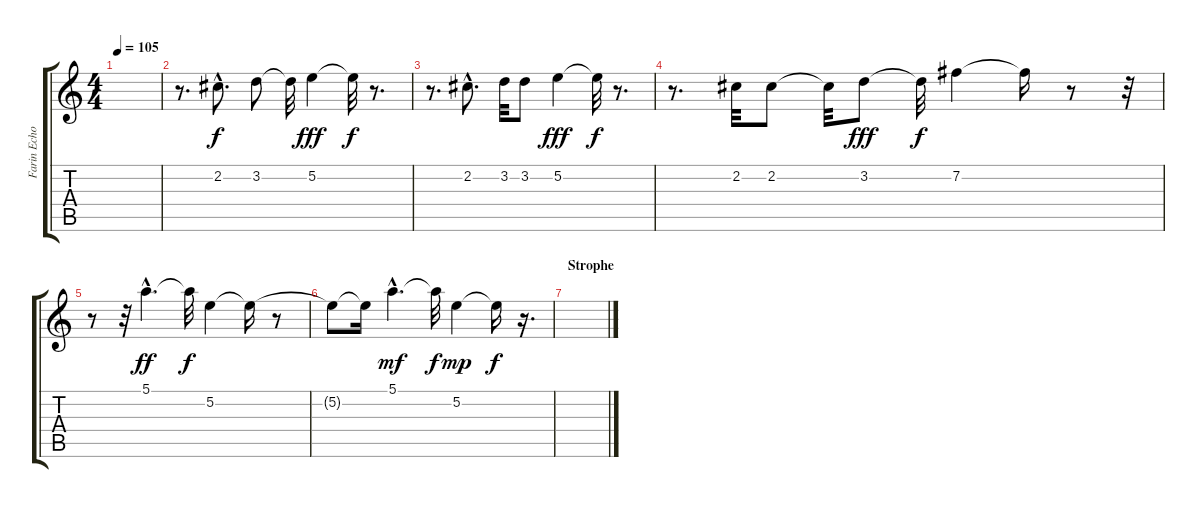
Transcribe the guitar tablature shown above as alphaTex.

\track ("Farin Echo/Flanger" "Farin Echo") {instrument distortionguitar}
\staff {score tabs}
\tuning (E4 B3 G3 D3 A2 E2) {hide}
\ts (4 4)
\tempo 105
\clef g2
\ks c
|
r.8{d} 2.2{hac}.8{d} 3.2.8 3.2{t}.32 5.2.4{dy fff} 5.2{t}.32{dy f} r.8{d} |
r.8{d} 2.2{hac}.8{d} 3.2.32 3.2.8 5.2.4{dy fff} 5.2{t}.32{dy f} r.8{d} |
r.8{d} 2.2.32 2.2.8 2.2{t}.32 3.2.8{dy fff} 3.2{t}.32{dy f} 7.2.4 7.2{t}.16 r.8 r.32 |
r.8 r.32 5.1{hac}.4{d dy ff} 5.1{t}.32{dy f} 5.2.4 5.2{t}.16 r.8 |
5.2{t}.8 5.2{t}.16 5.1{hac}.4{d dy mf} 5.1{t}.32{dy f} 5.2.4{dy mp} 5.2{t}.16{dy f} r.16{d} |
\section ("" "Strophe")
